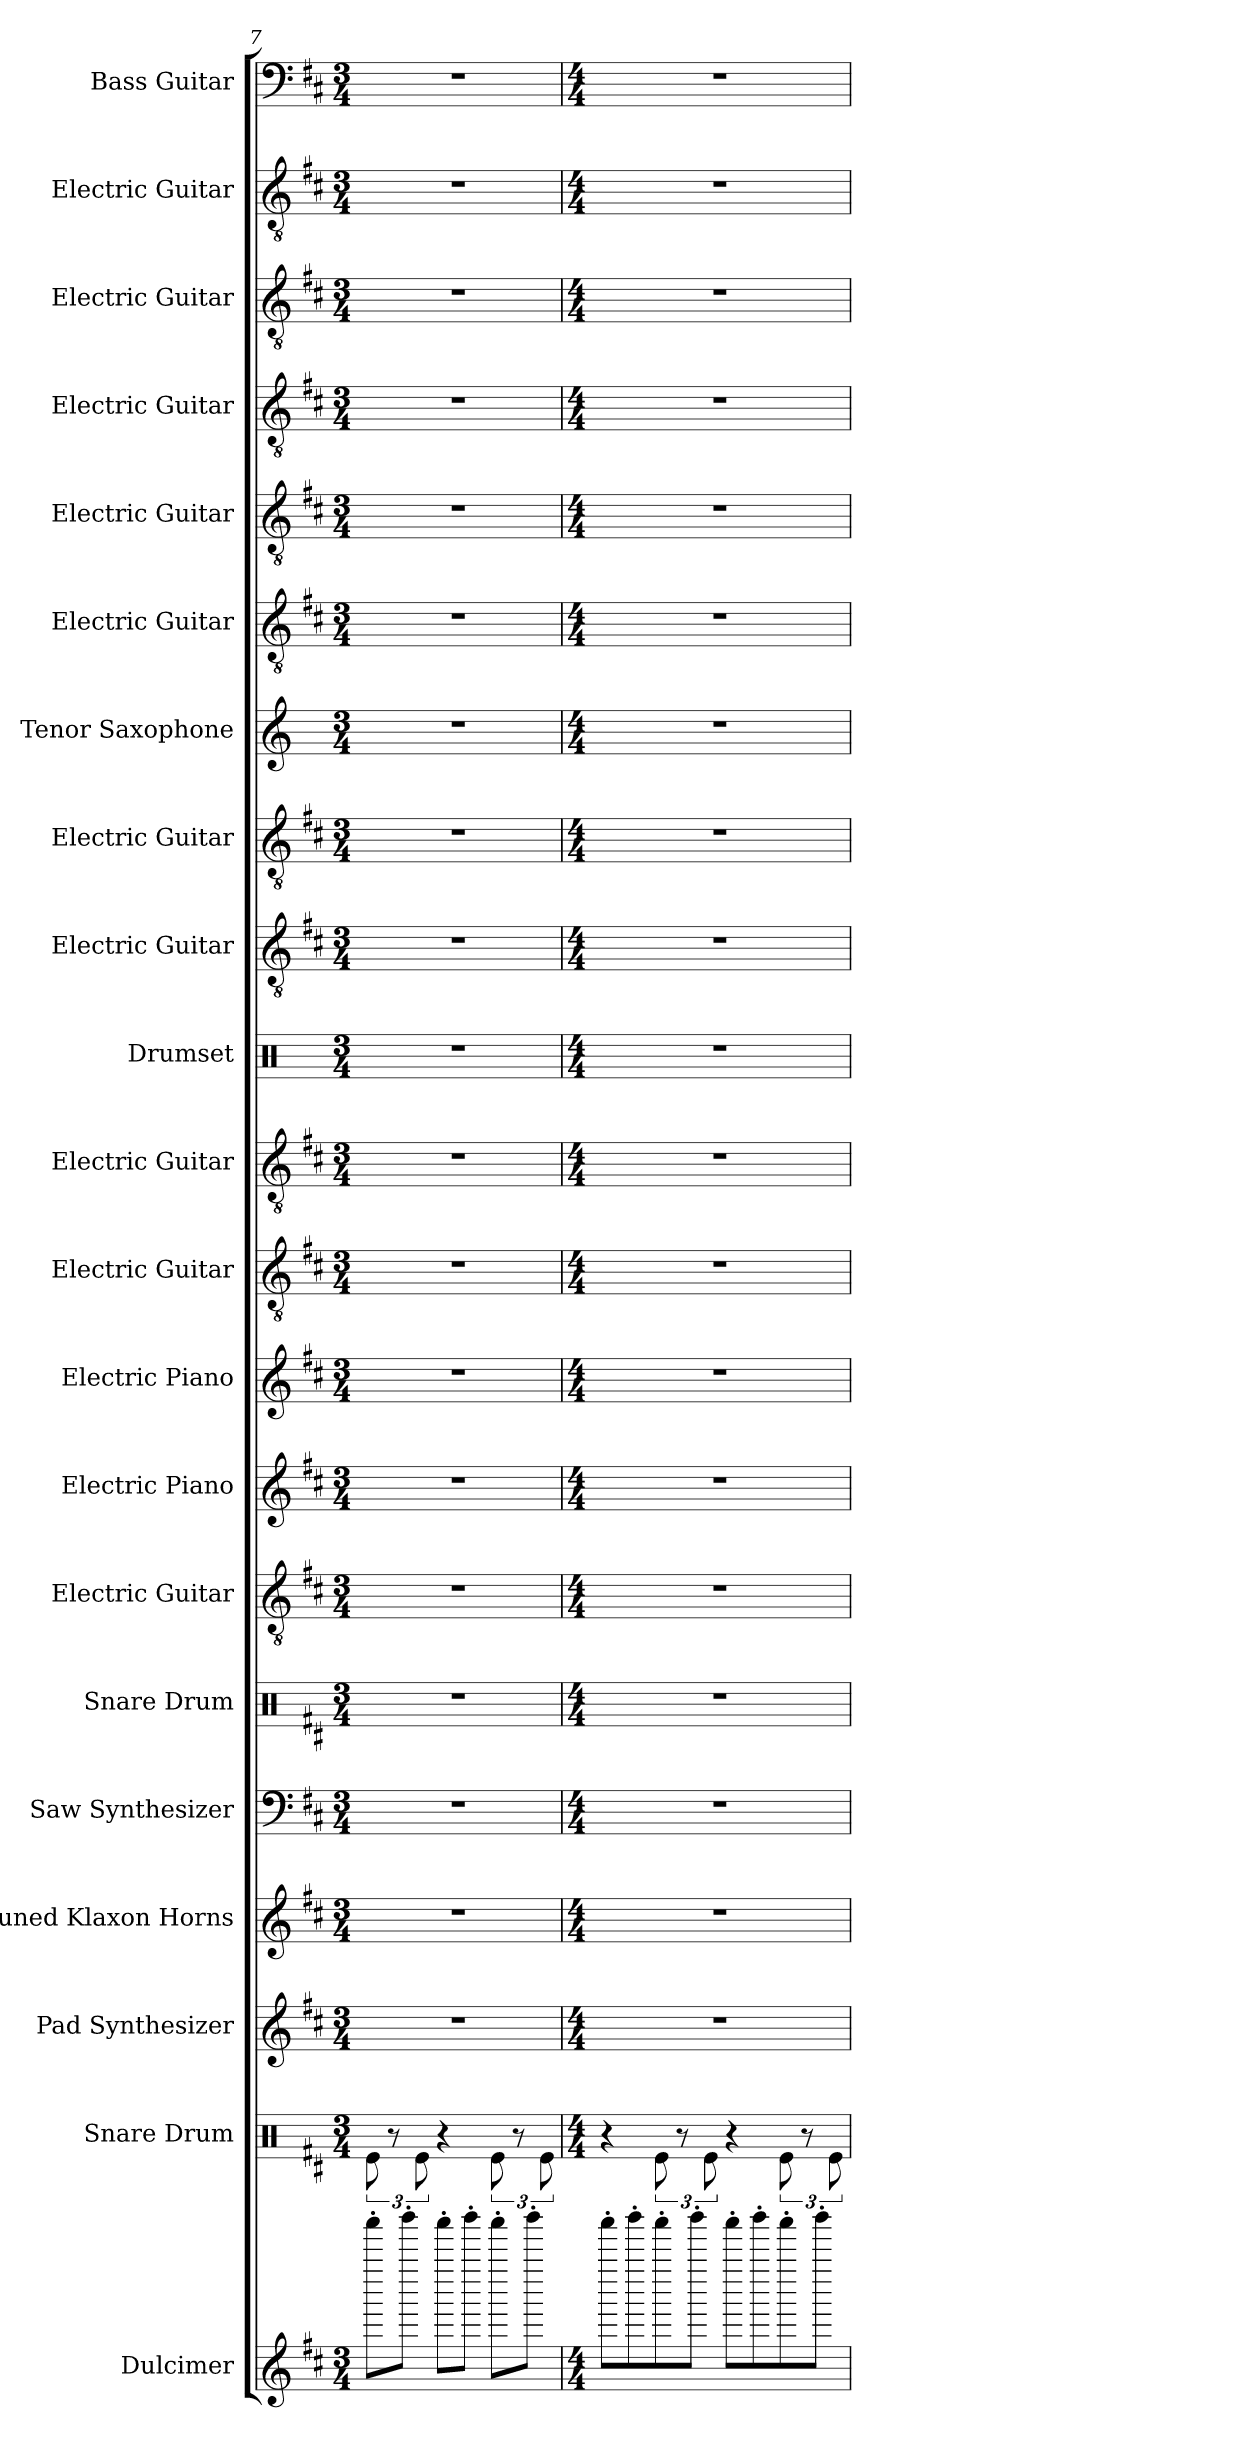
**kern	**kern	**kern	**kern	**kern	**kern	**kern	**kern	**kern	**kern	**kern	**kern	**kern	**kern	**kern	**kern	**kern	**kern	**kern	**kern	**kern
*part21	*part20	*part19	*part18	*part17	*part16	*part15	*part14	*part13	*part12	*part11	*part10	*part9	*part8	*part7	*part6	*part5	*part4	*part3	*part2	*part1
*staff21	*staff20	*staff19	*staff18	*staff17	*staff16	*staff15	*staff14	*staff13	*staff12	*staff11	*staff10	*staff9	*staff8	*staff7	*staff6	*staff5	*staff4	*staff3	*staff2	*staff1
*I"Dulcimer	*I"Snare Drum	*I"Pad Synthesizer	*I"Tuned Klaxon Horns	*I"Saw Synthesizer	*I"Snare Drum	*I"Electric Guitar	*I"Electric Piano	*I"Electric Piano	*I"Electric Guitar	*I"Electric Guitar	*I"Drumset	*I"Electric Guitar	*I"Electric Guitar	*I"Tenor Saxophone	*I"Electric Guitar	*I"Electric Guitar	*I"Electric Guitar	*I"Electric Guitar	*I"Electric Guitar	*I"Bass Guitar
*I'Dlc.	*I'Sn. Dr.	*I'Synth.	*I'Tn. Klx. Hns.	*I'Synth.	*I'Sn. Dr.	*I'El. Guit.	*I'El. Pno.	*I'El. Pno.	*I'El. Guit.	*I'El. Guit.	*I'Drs.	*I'El. Guit.	*I'El. Guit.	*I'T. Sax.	*I'El. Guit.	*I'El. Guit.	*I'El. Guit.	*I'El. Guit.	*I'El. Guit.	*I'B. Guit.
*clefG2	*clefX	*clefG2	*clefG2	*clefF4	*clefX	*clefGv2	*clefG2	*clefG2	*clefGv2	*clefGv2	*clefX	*clefGv2	*clefGv2	*clefG2	*clefGv2	*clefGv2	*clefGv2	*clefGv2	*clefGv2	*clefF4
*	*	*	*	*	*	*	*	*	*	*	*	*	*	*ITrd8c14	*	*	*	*	*	*ITrd7c12
*k[f#c#]	*k[f#c#]	*k[f#c#]	*k[f#c#]	*k[f#c#]	*k[f#c#]	*k[f#c#]	*k[f#c#]	*k[f#c#]	*k[f#c#]	*k[f#c#]	*k[]	*k[f#c#]	*k[f#c#]	*k[]	*k[f#c#]	*k[f#c#]	*k[f#c#]	*k[f#c#]	*k[f#c#]	*k[f#c#]
*M3/4	*M3/4	*M3/4	*M3/4	*M3/4	*M3/4	*M3/4	*M3/4	*M3/4	*M3/4	*M3/4	*M3/4	*M3/4	*M3/4	*M3/4	*M3/4	*M3/4	*M3/4	*M3/4	*M3/4	*M3/4
=7	=7	=7	=7	=7	=7	=7	=7	=7	=7	=7	=7	=7	=7	=7	=7	=7	=7	=7	=7	=7
8aaaaa'\L	12Re\	2.r	2.r	2.r	2.r	2.r	2.r	2.r	2.r	2.r	2.r	2.r	2.r	2.r	2.r	2.r	2.r	2.r	2.r	2.r
.	12r	.	.	.	.	.	.	.	.	.	.	.	.	.	.	.	.	.	.	.
8bbbbb'\J	.	.	.	.	.	.	.	.	.	.	.	.	.	.	.	.	.	.	.	.
.	12Re\	.	.	.	.	.	.	.	.	.	.	.	.	.	.	.	.	.	.	.
8aaaaa'\L	4r	.	.	.	.	.	.	.	.	.	.	.	.	.	.	.	.	.	.	.
8bbbbb'\J	.	.	.	.	.	.	.	.	.	.	.	.	.	.	.	.	.	.	.	.
8aaaaa'\L	12Re\	.	.	.	.	.	.	.	.	.	.	.	.	.	.	.	.	.	.	.
.	12r	.	.	.	.	.	.	.	.	.	.	.	.	.	.	.	.	.	.	.
8bbbbb'\J	.	.	.	.	.	.	.	.	.	.	.	.	.	.	.	.	.	.	.	.
.	12Re\	.	.	.	.	.	.	.	.	.	.	.	.	.	.	.	.	.	.	.
=8	=8	=8	=8	=8	=8	=8	=8	=8	=8	=8	=8	=8	=8	=8	=8	=8	=8	=8	=8	=8
*M4/4	*M4/4	*M4/4	*M4/4	*M4/4	*M4/4	*M4/4	*M4/4	*M4/4	*M4/4	*M4/4	*M4/4	*M4/4	*M4/4	*M4/4	*M4/4	*M4/4	*M4/4	*M4/4	*M4/4	*M4/4
8aaaaa'\L	4r	1r	1r	1r	1r	1r	1r	1r	1r	1r	1r	1r	1r	1r	1r	1r	1r	1r	1r	1r
8bbbbb'\	.	.	.	.	.	.	.	.	.	.	.	.	.	.	.	.	.	.	.	.
8aaaaa'\	12Re\	.	.	.	.	.	.	.	.	.	.	.	.	.	.	.	.	.	.	.
.	12r	.	.	.	.	.	.	.	.	.	.	.	.	.	.	.	.	.	.	.
8bbbbb'\J	.	.	.	.	.	.	.	.	.	.	.	.	.	.	.	.	.	.	.	.
.	12Re\	.	.	.	.	.	.	.	.	.	.	.	.	.	.	.	.	.	.	.
8aaaaa'\L	4r	.	.	.	.	.	.	.	.	.	.	.	.	.	.	.	.	.	.	.
8bbbbb'\	.	.	.	.	.	.	.	.	.	.	.	.	.	.	.	.	.	.	.	.
8aaaaa'\	12Re\	.	.	.	.	.	.	.	.	.	.	.	.	.	.	.	.	.	.	.
.	12r	.	.	.	.	.	.	.	.	.	.	.	.	.	.	.	.	.	.	.
8bbbbb'\J	.	.	.	.	.	.	.	.	.	.	.	.	.	.	.	.	.	.	.	.
.	12Re\	.	.	.	.	.	.	.	.	.	.	.	.	.	.	.	.	.	.	.
=	=	=	=	=	=	=	=	=	=	=	=	=	=	=	=	=	=	=	=	=
*-	*-	*-	*-	*-	*-	*-	*-	*-	*-	*-	*-	*-	*-	*-	*-	*-	*-	*-	*-	*-
